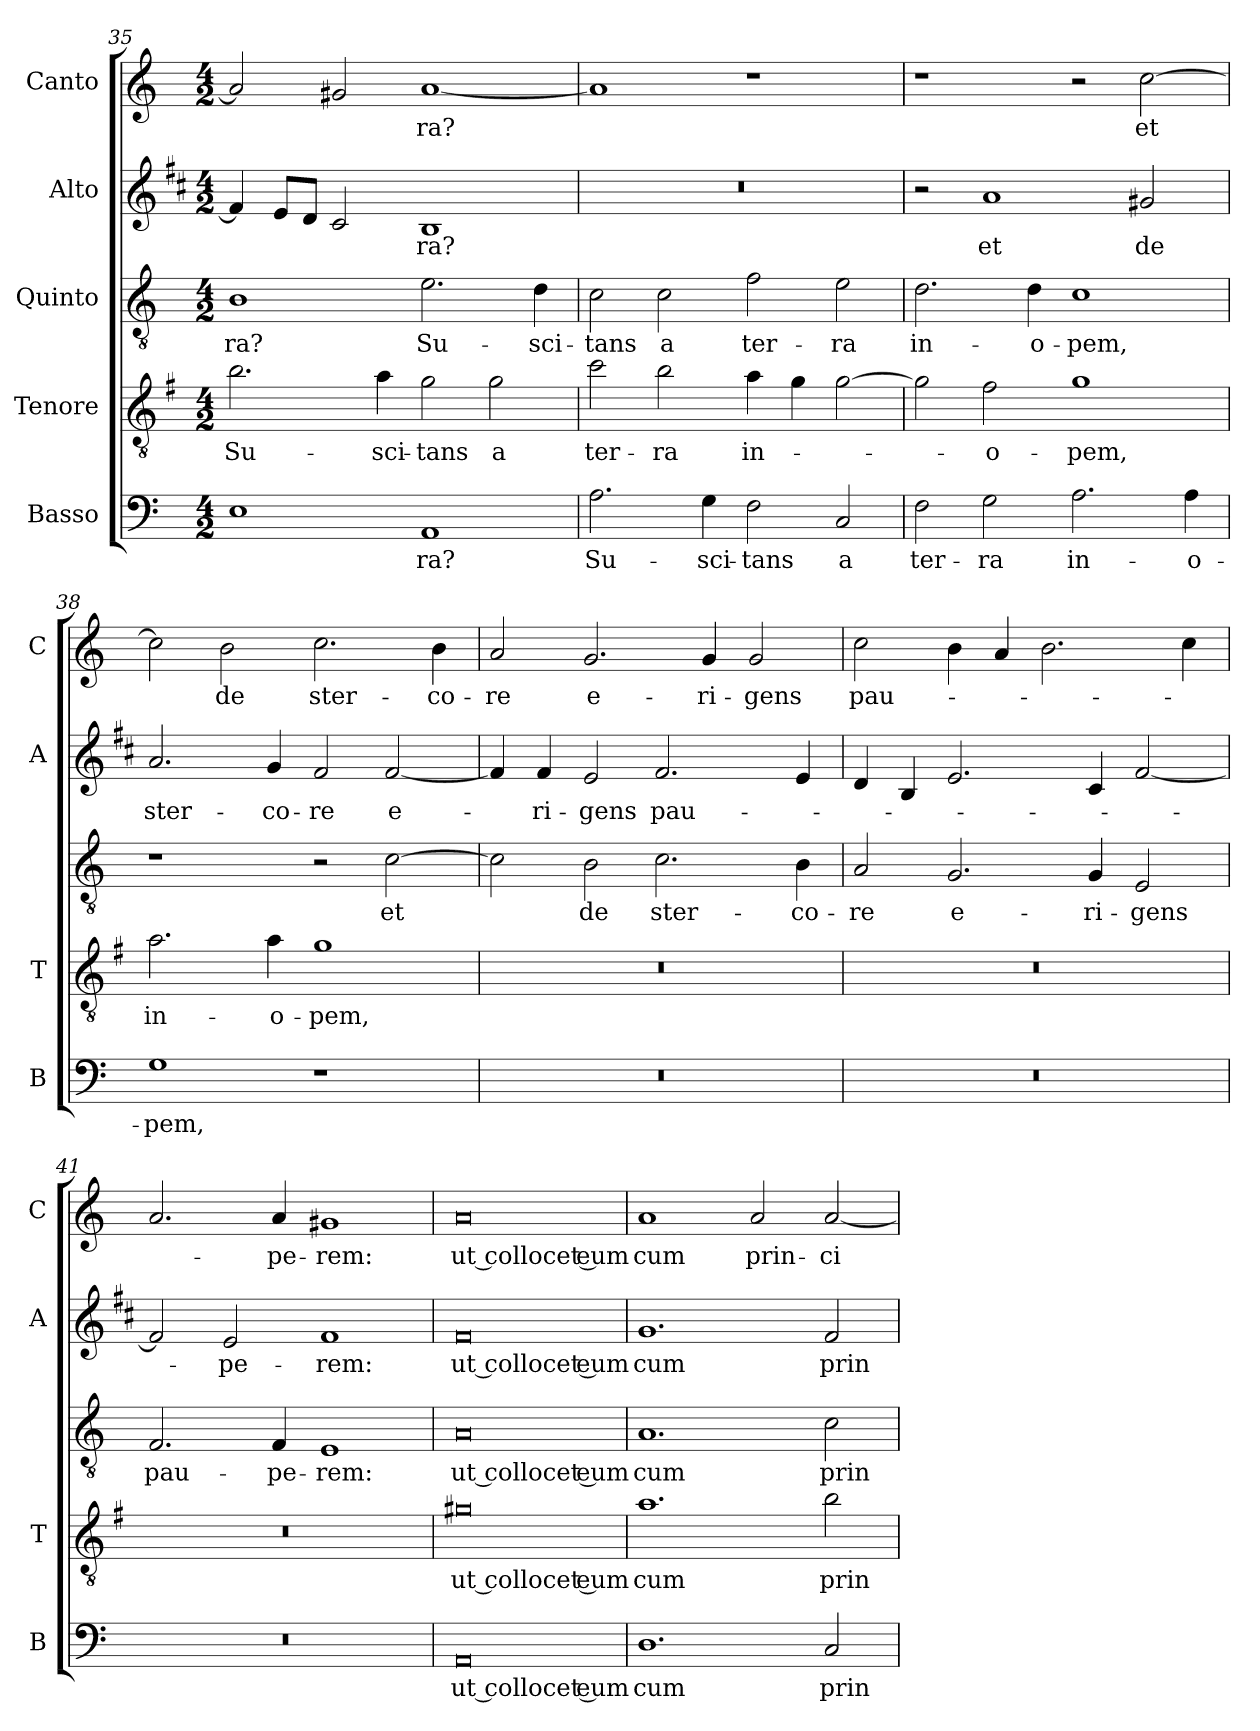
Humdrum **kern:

**kern	**text	**kern	**text	**kern	**text	**kern	**text	**kern	**text
*part5	*part5	*part4	*part4	*part3	*part3	*part2	*part2	*part1	*part1
*staff5	*staff5	*staff4	*staff4	*staff3	*staff3	*staff2	*staff2	*staff1	*staff1
*I"Basso	*	*I"Tenore	*	*I"Quinto	*	*I"Alto	*	*I"Canto	*
*I'B	*	*I'T	*	*	*	*I'A	*	*I'C	*
*clefF4	*	*clefGv2	*	*clefGv2	*	*clefG2	*	*clefG2	*
*	*	*ITrd4c7	*	*	*	*ITrd1c2	*	*	*
*k[]	*	*k[]	*	*k[]	*	*k[]	*	*k[]	*
*C:	*	*C:	*	*C:	*	*C:	*	*C:	*
*M4/2	*	*M4/2	*	*M4/2	*	*M4/2	*	*M4/2	*
=35	=35	=35	=35	=35	=35	=35	=35	=35	=35
!	!	!	!LO:LY:b	!	!LO:LY:b	!	!	!	!
1E	.	2.e\	Su-	1B	-ra?	4e/]	.	2a/]	.
.	.	.	.	.	.	8d/L	.	.	.
.	.	.	.	.	.	8c/J	.	.	.
.	.	.	.	.	.	2B/	.	2g#X/	.
!	!	!	!LO:LY:b	!	!	!	!	!	!
.	.	4d\	-sci-	.	.	.	.	.	.
!	!LO:LY:b	!	!LO:LY:b	!	!LO:LY:b	!	!LO:LY:b	!	!LO:LY:b
1AA	-ra?	2c\	-tans	2.e\	Su-	1A	-ra?	[1a	-ra?
!	!	!	!LO:LY:b	!	!	!	!	!	!
.	.	2c\	a	.	.	.	.	.	.
!	!	!	!	!	!LO:LY:b	!	!	!	!
.	.	.	.	4d\	-sci-	.	.	.	.
=36	=36	=36	=36	=36	=36	=36	=36	=36	=36
!	!LO:LY:b	!	!LO:LY:b	!	!LO:LY:b	!	!	!	!
2.A\	Su-	2f\	ter-	2c\	-tans	0r	.	1a]	.
!	!	!	!LO:LY:b	!	!LO:LY:b	!	!	!	!
.	.	2e\	-ra	2c\	a	.	.	.	.
!	!LO:LY:b	!	!	!	!	!	!	!	!
4G\	-sci-	.	.	.	.	.	.	.	.
!	!LO:LY:b	!	!LO:LY:b	!	!LO:LY:b	!	!	!	!
2F\	-tans	4d\	in-	2f\	ter-	.	.	1r	.
.	.	4c\	.	.	.	.	.	.	.
!	!LO:LY:b	!	!	!	!LO:LY:b	!	!	!	!
2C/	a	[2c\	.	2e\	-ra	.	.	.	.
=37	=37	=37	=37	=37	=37	=37	=37	=37	=37
!	!LO:LY:b	!	!	!	!LO:LY:b	!	!	!	!
2F\	ter-	2c\]	.	2.d\	in-	2r	.	1r	.
!	!LO:LY:b	!	!LO:LY:b	!	!	!	!LO:LY:b	!	!
2G\	-ra	2B\	-o-	.	.	1g	et	.	.
!	!	!	!	!	!LO:LY:b	!	!	!	!
.	.	.	.	4d\	-o-	.	.	.	.
!	!LO:LY:b	!	!LO:LY:b	!	!LO:LY:b	!	!	!	!
2.A\	in-	1c	-pem,	1c	-pem,	.	.	2r	.
!	!	!	!	!	!	!	!LO:LY:b	!	!LO:LY:b
.	.	.	.	.	.	2f#X/	de	[2cc\	et
!	!LO:LY:b	!	!	!	!	!	!	!	!
4A\	-o-	.	.	.	.	.	.	.	.
!!LO:LB:g=z
=38	=38	=38	=38	=38	=38	=38	=38	=38	=38
!	!LO:LY:b	!	!LO:LY:b	!	!	!	!LO:LY:b	!	!
1G	-pem,	2.d\	in-	1r	.	2.g/	ster-	2cc\]	.
!	!	!	!	!	!	!	!	!	!LO:LY:b
.	.	.	.	.	.	.	.	2b\	de
!	!	!	!LO:LY:b	!	!	!	!LO:LY:b	!	!
.	.	4d\	-o-	.	.	4f/	-co-	.	.
!	!	!	!LO:LY:b	!	!	!	!LO:LY:b	!	!LO:LY:b
1r	.	1c	-pem,	2r	.	2e/	-re	2.cc\	ster-
!	!	!	!	!	!LO:LY:b	!	!LO:LY:b	!	!
.	.	.	.	[2c\	et	[2e/	e-	.	.
!	!	!	!	!	!	!	!	!	!LO:LY:b
.	.	.	.	.	.	.	.	4b\	-co-
=39	=39	=39	=39	=39	=39	=39	=39	=39	=39
!	!	!	!	!	!	!	!	!	!LO:LY:b
0r	.	0r	.	2c\]	.	4e/]	.	2a/	-re
!	!	!	!	!	!	!	!LO:LY:b	!	!
.	.	.	.	.	.	4e/	-ri-	.	.
!	!	!	!	!	!LO:LY:b	!	!LO:LY:b	!	!LO:LY:b
.	.	.	.	2B\	de	2d/	-gens	2.g/	e-
!	!	!	!	!	!LO:LY:b	!	!LO:LY:b	!	!
.	.	.	.	2.c\	ster-	2.e/	pau-	.	.
!	!	!	!	!	!	!	!	!	!LO:LY:b
.	.	.	.	.	.	.	.	4g/	-ri-
!	!	!	!	!	!	!	!	!	!LO:LY:b
.	.	.	.	.	.	.	.	2g/	-gens
!	!	!	!	!	!LO:LY:b	!	!	!	!
.	.	.	.	4B\	-co-	4d/	.	.	.
=40	=40	=40	=40	=40	=40	=40	=40	=40	=40
!	!	!	!	!	!LO:LY:b	!	!	!	!LO:LY:b
0r	.	0r	.	2A/	-re	4c/	.	2cc\	pau-
.	.	.	.	.	.	4A/	.	.	.
!	!	!	!	!	!LO:LY:b	!	!	!	!
.	.	.	.	2.G/	e-	2.d/	.	4b\	.
.	.	.	.	.	.	.	.	4a/	.
.	.	.	.	.	.	.	.	2.b\	.
!	!	!	!	!	!LO:LY:b	!	!	!	!
.	.	.	.	4G/	-ri-	4B/	.	.	.
!	!	!	!	!	!LO:LY:b	!	!	!	!
.	.	.	.	2E/	-gens	[2e/	.	.	.
.	.	.	.	.	.	.	.	4cc\	.
=41	=41	=41	=41	=41	=41	=41	=41	=41	=41
!	!	!	!	!	!LO:LY:b	!	!	!	!
0r	.	0r	.	2.F/	pau-	2e/]	.	2.a/	.
!	!	!	!	!	!	!	!LO:LY:b	!	!
.	.	.	.	.	.	2d/	-pe-	.	.
!	!	!	!	!	!LO:LY:b	!	!	!	!LO:LY:b
.	.	.	.	4F/	-pe-	.	.	4a/	-pe-
!	!	!	!	!	!LO:LY:b	!	!LO:LY:b	!	!LO:LY:b
.	.	.	.	1E	-rem:	1e	-rem:	1g#X	-rem:
=42	=42	=42	=42	=42	=42	=42	=42	=42	=42
!	!LO:LY:b	!	!LO:LY:b	!	!LO:LY:b	!	!LO:LY:b	!	!LO:LY:b
0AA	ut collocet eum	0c#X	ut collocet eum	0A	ut collocet eum	0e	ut collocet eum	0a	ut collocet eum
!!LO:PB:g=z
=43	=43	=43	=43	=43	=43	=43	=43	=43	=43
!	!LO:LY:b	!	!LO:LY:b	!	!LO:LY:b	!	!LO:LY:b	!	!LO:LY:b
1.D	cum	1.d	cum	1.A	cum	1.f	cum	1a	cum
!	!	!	!	!	!	!	!	!	!LO:LY:b
.	.	.	.	.	.	.	.	2a/	prin-
!	!LO:LY:b	!	!LO:LY:b	!	!LO:LY:b	!	!LO:LY:b	!	!LO:LY:b
2C/	prin-	2e\	prin-	2c\	prin-	2e/	prin-	[2a/	-ci-
=	=	=	=	=	=	=	=	=	=
*-	*-	*-	*-	*-	*-	*-	*-	*-	*-
